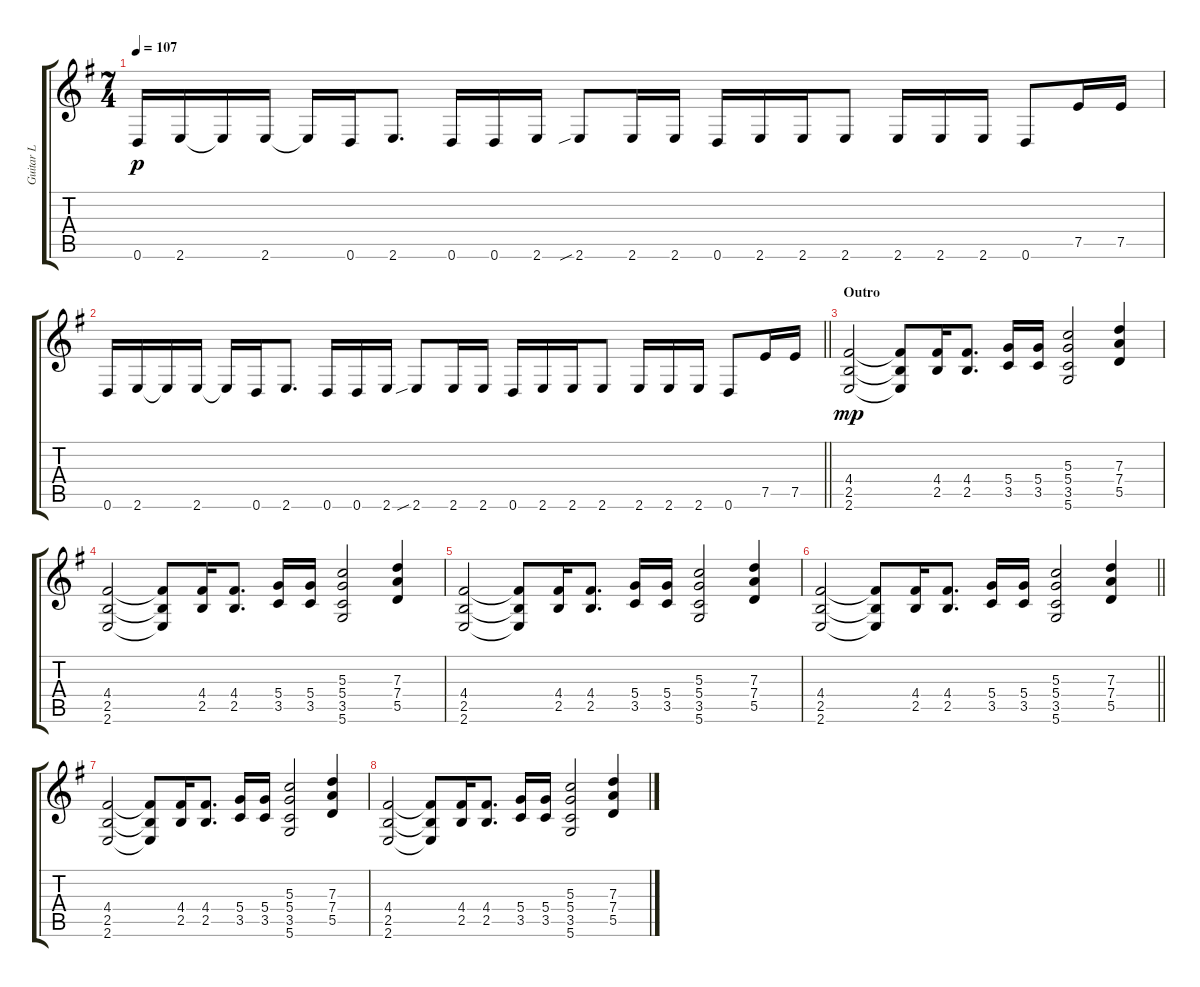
\track ("Guitar L" "Guitar L") {instrument distortionguitar}
\staff {score tabs}
\tuning (E4 B3 G3 D3 A2 D2) {hide}
\ts (7 4)
\tempo 107
\clef g2
\ks g
0.6.16{dy p} 2.6.16 2.6{t}.16 2.6.16 2.6{t}.16 0.6.16 2.6.8{d} 0.6.16 0.6.16 2.6.16 2.6{sib}.8 2.6.16 2.6.16 0.6.16 2.6.16 2.6.16 2.6.8 2.6.16 2.6.16 2.6.16 0.6.8 7.5.16 7.5.16 |
\barLineRight lightlight
0.6.16 2.6.16 2.6{t}.16 2.6.16 2.6{t}.16 0.6.16 2.6.8{d} 0.6.16 0.6.16 2.6.16 2.6{sib}.8 2.6.16 2.6.16 0.6.16 2.6.16 2.6.16 2.6.8 2.6.16 2.6.16 2.6.16 0.6.8 7.5.16 7.5.16 |
\section ("" "Outro")
(4.4 2.5 2.6).2{dy mp} (4.4{t} 2.5{t} 2.6{t}).8 (4.4 2.5).16 (4.4 2.5).8{d} (5.4 3.5).16 (5.4 3.5).16 (5.3 5.4 3.5 5.6).2 (7.3 7.4 5.5).4 |
(4.4 2.5 2.6).2 (4.4{t} 2.5{t} 2.6{t}).8 (4.4 2.5).16 (4.4 2.5).8{d} (5.4 3.5).16 (5.4 3.5).16 (5.3 5.4 3.5 5.6).2 (7.3 7.4 5.5).4 |
(4.4 2.5 2.6).2 (4.4{t} 2.5{t} 2.6{t}).8 (4.4 2.5).16 (4.4 2.5).8{d} (5.4 3.5).16 (5.4 3.5).16 (5.3 5.4 3.5 5.6).2 (7.3 7.4 5.5).4 |
\barLineRight lightlight
(4.4 2.5 2.6).2 (4.4{t} 2.5{t} 2.6{t}).8 (4.4 2.5).16 (4.4 2.5).8{d} (5.4 3.5).16 (5.4 3.5).16 (5.3 5.4 3.5 5.6).2 (7.3 7.4 5.5).4 |
(4.4 2.5 2.6).2 (4.4{t} 2.5{t} 2.6{t}).8 (4.4 2.5).16 (4.4 2.5).8{d} (5.4 3.5).16 (5.4 3.5).16 (5.3 5.4 3.5 5.6).2 (7.3 7.4 5.5).4 |
(4.4 2.5 2.6).2 (4.4{t} 2.5{t} 2.6{t}).8 (4.4 2.5).16 (4.4 2.5).8{d} (5.4 3.5).16 (5.4 3.5).16 (5.3 5.4 3.5 5.6).2 (7.3 7.4 5.5).4
